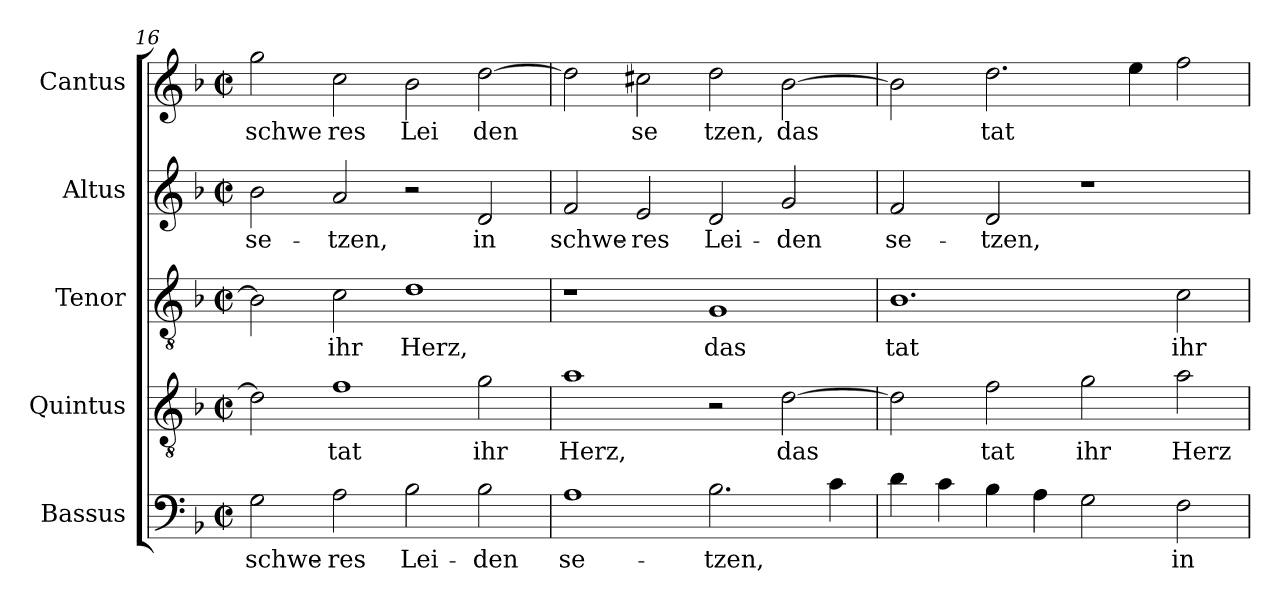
**kern	**text	**kern	**text	**kern	**text	**kern	**text	**kern	**text
*part5	*part5	*part4	*part4	*part3	*part3	*part2	*part2	*part1	*part1
*staff5	*staff5	*staff4	*staff4	*staff3	*staff3	*staff2	*staff2	*staff1	*staff1
*I"Bassus	*	*I"Quintus	*	*I"Tenor	*	*I"Altus	*	*I"Cantus	*
*clefF4	*	*clefGv2	*	*clefGv2	*	*clefG2	*	*clefG2	*
*k[b-]	*	*k[b-]	*	*k[b-]	*	*k[b-]	*	*k[b-]	*
*F:	*	*F:	*	*F:	*	*F:	*	*F:	*
*M2/2	*	*M2/2	*	*M2/2	*	*M2/2	*	*M2/2	*
*met(c|)	*	*met(c|)	*	*met(c|)	*	*met(c|)	*	*met(c|)	*
=16	=16	=16	=16	=16	=16	=16	=16	=16	=16
!	!LO:LY:b:cj	!	!LO:LY:b:cj	!	!LO:LY:b:cj	!	!LO:LY:b:cj	!	!LO:LY:b:cj
2G\	schwe-	2d\]	.	2B-\]	.	2b-\	se-	2gg\	schwe
!	!LO:LY:b:cj	!	!LO:LY:b:cj	!	!LO:LY:b:cj	!	!LO:LY:b:cj	!	!LO:LY:b:cj
2A\	-res	1f	tat	2c\	ihr	2a/	-tzen,	2cc\	res
!	!LO:LY:b:cj	!	!	!	!LO:LY:b:cj	!	!	!	!LO:LY:b:cj
2B-\	Lei-	.	.	1d	Herz,	2r	.	2b-\	Lei
!	!LO:LY:b:cj	!	!LO:LY:b:cj	!	!	!	!LO:LY:b:cj	!	!LO:LY:b:cj
2B-\	-den	2g\	ihr	.	.	2d/	in	[>2dd\	den
=17	=17	=17	=17	=17	=17	=17	=17	=17	=17
!	!LO:LY:b:cj	!	!LO:LY:b:cj	!	!	!	!LO:LY:b:cj	!	!LO:LY:b:cj
1A	se-	1a	Herz,	1r	.	2f/	schwe-	2dd\]	.
!	!	!	!	!	!	!	!LO:LY:b:cj	!	!LO:LY:b:cj
.	.	.	.	.	.	2e/	-res	2cc#X\	se
!	!LO:LY:b:cj	!	!	!	!LO:LY:b:cj	!	!LO:LY:b:cj	!	!LO:LY:b:cj
2.B-\	-tzen,	2r	.	1G	das	2d/	Lei-	2dd\	tzen,
!	!	!	!LO:LY:b:cj	!	!	!	!LO:LY:b:cj	!	!LO:LY:b:cj
.	.	[>2d\	das	.	.	2g/	-den	[>2b-\	das
!	!LO:LY:b:cj	!	!	!	!	!	!	!	!
4c\	.	.	.	.	.	.	.	.	.
=18	=18	=18	=18	=18	=18	=18	=18	=18	=18
!	!LO:LY:b:cj	!	!LO:LY:b:cj	!	!LO:LY:b:cj	!	!LO:LY:b:cj	!	!LO:LY:b:cj
4d\	.	2d\]	.	1.B-	tat	2f/	se-	2b-\]	.
!	!LO:LY:b:cj	!	!	!	!	!	!	!	!
4c\	.	.	.	.	.	.	.	.	.
!	!LO:LY:b:cj	!	!LO:LY:b:cj	!	!	!	!LO:LY:b:cj	!	!LO:LY:b:cj
4B-\	.	2f\	tat	.	.	2d/	-tzen,	2.dd\	tat
!	!LO:LY:b:cj	!	!	!	!	!	!	!	!
4A\	.	.	.	.	.	.	.	.	.
!	!LO:LY:b:cj	!	!LO:LY:b:cj	!	!	!	!	!	!
2G\	.	2g\	ihr	.	.	1r	.	.	.
!	!	!	!	!	!	!	!	!	!LO:LY:b:cj
.	.	.	.	.	.	.	.	4ee\	.
!	!LO:LY:b:cj	!	!LO:LY:b:cj	!	!LO:LY:b:cj	!	!	!	!LO:LY:b:cj
2F\	in	2a\	Herz	2c\	ihr	.	.	2ff\	.
=	=	=	=	=	=	=	=	=	=
*-	*-	*-	*-	*-	*-	*-	*-	*-	*-
